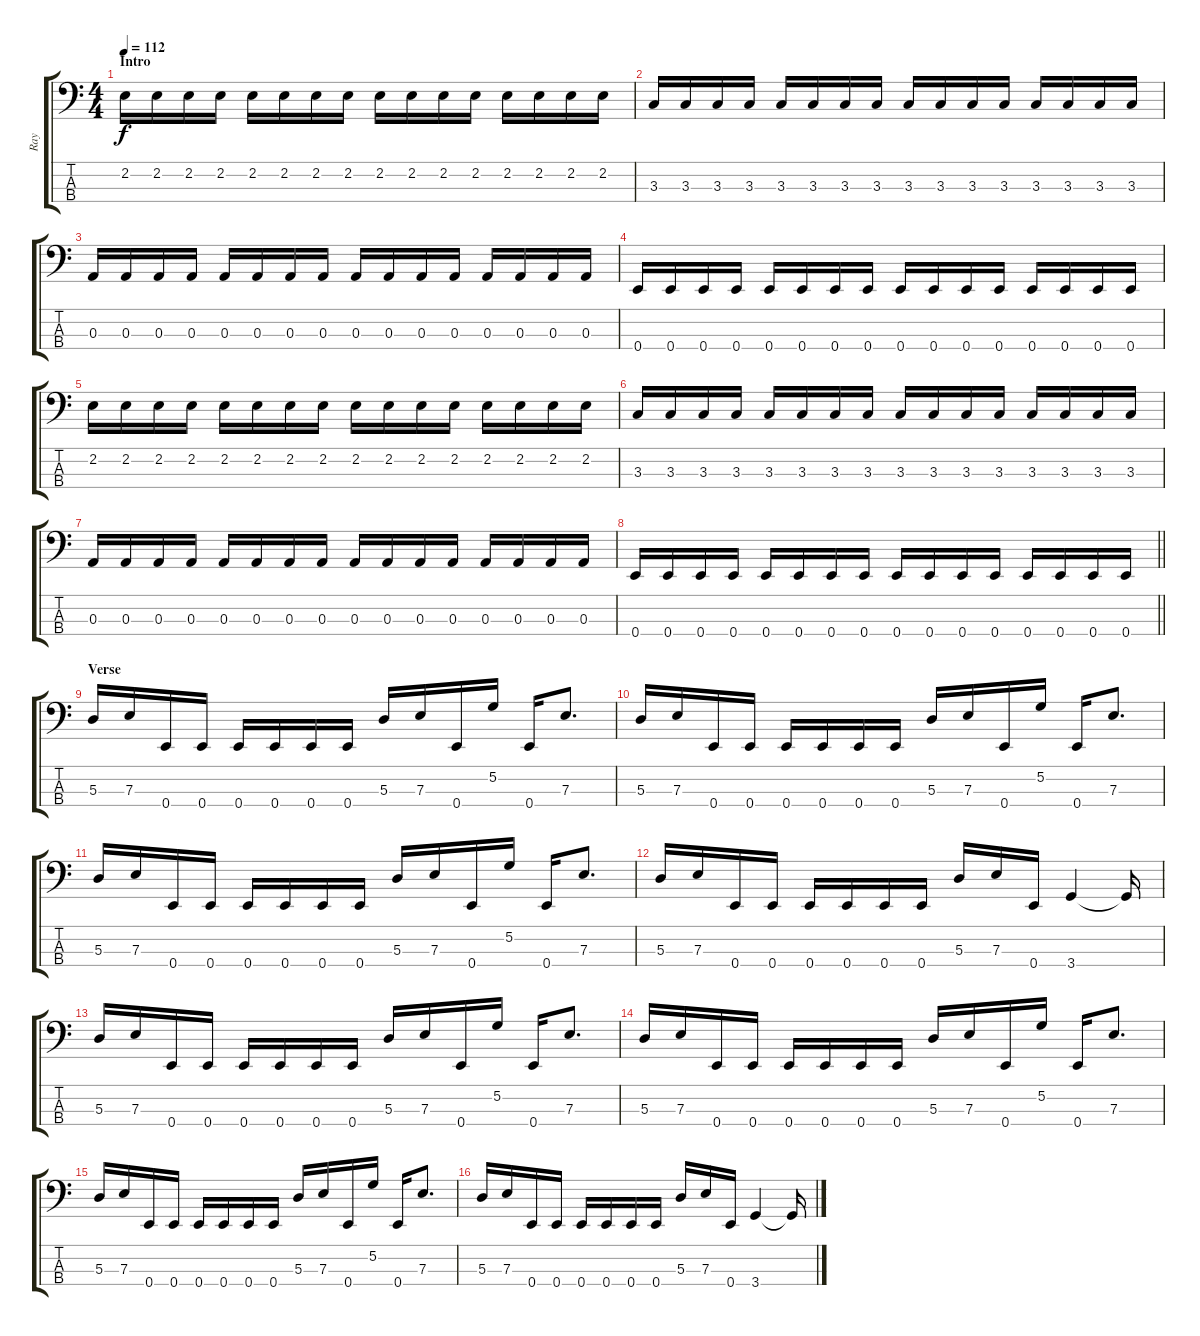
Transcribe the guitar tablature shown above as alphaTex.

\track ("Ray" "Ray") {instrument electricbassfinger}
\staff {score tabs}
\tuning (G2 D2 A1 E1) {hide}
\ts (4 4)
\section ("" "Intro")
\tempo 112
\clef f4
\ks c
2.2.16{dy f instrument electricbassfinger} 2.2.16 2.2.16 2.2.16 2.2.16 2.2.16 2.2.16 2.2.16 2.2.16 2.2.16 2.2.16 2.2.16 2.2.16 2.2.16 2.2.16 2.2.16 |
3.3.16 3.3.16 3.3.16 3.3.16 3.3.16 3.3.16 3.3.16 3.3.16 3.3.16 3.3.16 3.3.16 3.3.16 3.3.16 3.3.16 3.3.16 3.3.16 |
0.3.16 0.3.16 0.3.16 0.3.16 0.3.16 0.3.16 0.3.16 0.3.16 0.3.16 0.3.16 0.3.16 0.3.16 0.3.16 0.3.16 0.3.16 0.3.16 |
0.4.16 0.4.16 0.4.16 0.4.16 0.4.16 0.4.16 0.4.16 0.4.16 0.4.16 0.4.16 0.4.16 0.4.16 0.4.16 0.4.16 0.4.16 0.4.16 |
2.2.16 2.2.16 2.2.16 2.2.16 2.2.16 2.2.16 2.2.16 2.2.16 2.2.16 2.2.16 2.2.16 2.2.16 2.2.16 2.2.16 2.2.16 2.2.16 |
3.3.16 3.3.16 3.3.16 3.3.16 3.3.16 3.3.16 3.3.16 3.3.16 3.3.16 3.3.16 3.3.16 3.3.16 3.3.16 3.3.16 3.3.16 3.3.16 |
0.3.16 0.3.16 0.3.16 0.3.16 0.3.16 0.3.16 0.3.16 0.3.16 0.3.16 0.3.16 0.3.16 0.3.16 0.3.16 0.3.16 0.3.16 0.3.16 |
\barLineRight lightlight
0.4.16 0.4.16 0.4.16 0.4.16 0.4.16 0.4.16 0.4.16 0.4.16 0.4.16 0.4.16 0.4.16 0.4.16 0.4.16 0.4.16 0.4.16 0.4.16 |
\section ("" "Verse")
5.3.16 7.3.16 0.4.16 0.4.16 0.4.16 0.4.16 0.4.16 0.4.16 5.3.16 7.3.16 0.4.16 5.2.16 0.4.16 7.3.8{d} |
5.3.16 7.3.16 0.4.16 0.4.16 0.4.16 0.4.16 0.4.16 0.4.16 5.3.16 7.3.16 0.4.16 5.2.16 0.4.16 7.3.8{d} |
5.3.16 7.3.16 0.4.16 0.4.16 0.4.16 0.4.16 0.4.16 0.4.16 5.3.16 7.3.16 0.4.16 5.2.16 0.4.16 7.3.8{d} |
5.3.16 7.3.16 0.4.16 0.4.16 0.4.16 0.4.16 0.4.16 0.4.16 5.3.16 7.3.16 0.4.16 3.4.4 3.4{t}.16 |
5.3.16 7.3.16 0.4.16 0.4.16 0.4.16 0.4.16 0.4.16 0.4.16 5.3.16 7.3.16 0.4.16 5.2.16 0.4.16 7.3.8{d} |
5.3.16 7.3.16 0.4.16 0.4.16 0.4.16 0.4.16 0.4.16 0.4.16 5.3.16 7.3.16 0.4.16 5.2.16 0.4.16 7.3.8{d} |
5.3.16 7.3.16 0.4.16 0.4.16 0.4.16 0.4.16 0.4.16 0.4.16 5.3.16 7.3.16 0.4.16 5.2.16 0.4.16 7.3.8{d} |
5.3.16 7.3.16 0.4.16 0.4.16 0.4.16 0.4.16 0.4.16 0.4.16 5.3.16 7.3.16 0.4.16 3.4.4 3.4{t}.16
